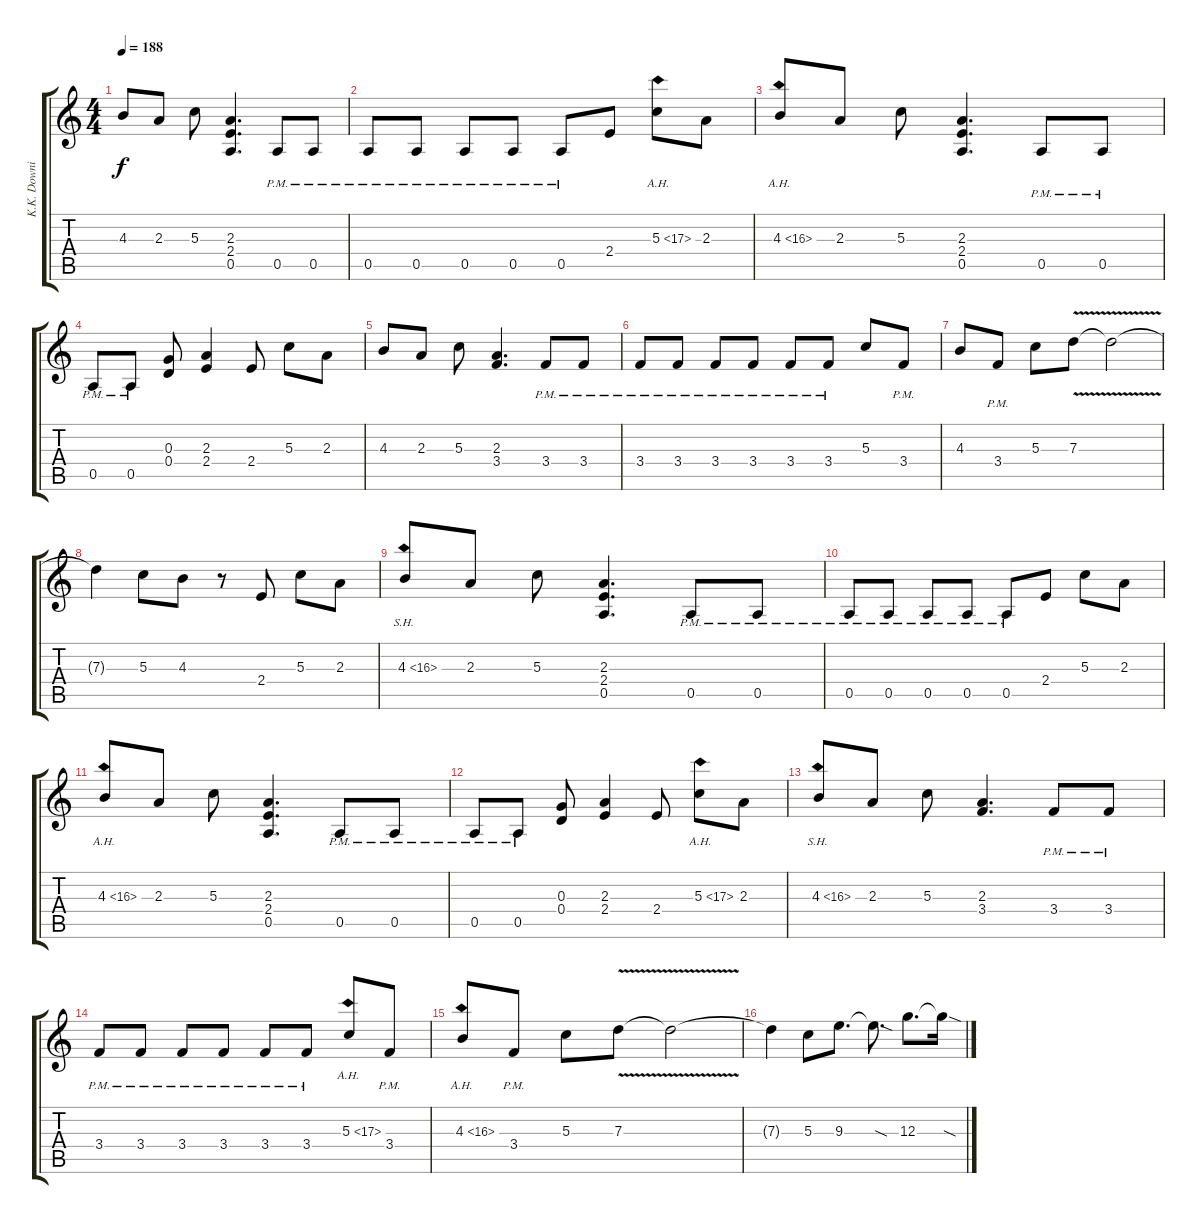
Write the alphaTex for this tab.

\track ("K.K. Downing" "K.K. Downi") {instrument distortionguitar}
\staff {score tabs}
\tuning (E4 B3 G3 D3 A2 E2) {hide}
\ts (4 4)
\tempo 188
\clef g2
\ks c
4.3.8{dy f} 2.3.8 5.3.8 (2.3 2.4 0.5).4{d} 0.5{pm}.8 0.5{pm}.8 |
0.5{pm}.8 0.5{pm}.8 0.5{pm}.8 0.5{pm}.8 0.5{pm}.8 2.4.8 5.3{ah 12}.8 2.3.8 |
4.3{ah 12}.8 2.3.8 5.3.8 (2.3 2.4 0.5).4{d} 0.5{pm}.8 0.5{pm}.8 |
0.5{pm}.8 0.5{pm}.8 (0.3 0.4).8 (2.3 2.4).4 2.4.8 5.3.8 2.3.8 |
4.3.8 2.3.8 5.3.8 (2.3 3.4).4{d} 3.4{pm}.8 3.4{pm}.8 |
3.4{pm}.8 3.4{pm}.8 3.4{pm}.8 3.4{pm}.8 3.4{pm}.8 3.4{pm}.8 5.3.8 3.4{pm}.8 |
4.3.8 3.4{pm}.8 5.3.8 7.3{v}.8 7.3{t}.2 |
7.3{t}.4 5.3.8 4.3.8 r.8 2.4.8 5.3.8 2.3.8 |
4.3{sh 12}.8 2.3.8 5.3.8 (2.3 2.4 0.5).4{d} 0.5{pm}.8 0.5{pm}.8 |
0.5{pm}.8 0.5{pm}.8 0.5{pm}.8 0.5{pm}.8 0.5{pm}.8 2.4.8 5.3.8 2.3.8 |
4.3{ah 12}.8 2.3.8 5.3.8 (2.3 2.4 0.5).4{d} 0.5{pm}.8 0.5{pm}.8 |
0.5{pm}.8 0.5{pm}.8 (0.3 0.4).8 (2.3 2.4).4 2.4.8 5.3{ah 12}.8 2.3.8 |
4.3{sh 12}.8 2.3.8 5.3.8 (2.3 3.4).4{d} 3.4{pm}.8 3.4{pm}.8 |
3.4{pm}.8 3.4{pm}.8 3.4{pm}.8 3.4{pm}.8 3.4{pm}.8 3.4{pm}.8 5.3{ah 12}.8 3.4{pm}.8 |
4.3{ah 12}.8 3.4{pm}.8 5.3.8 7.3{v}.8 7.3{t}.2 |
7.3{t}.4 5.3.8 9.3.8{d} 9.3{sod t}.8{d} 12.3.8{d} 12.3{sod t}.16
